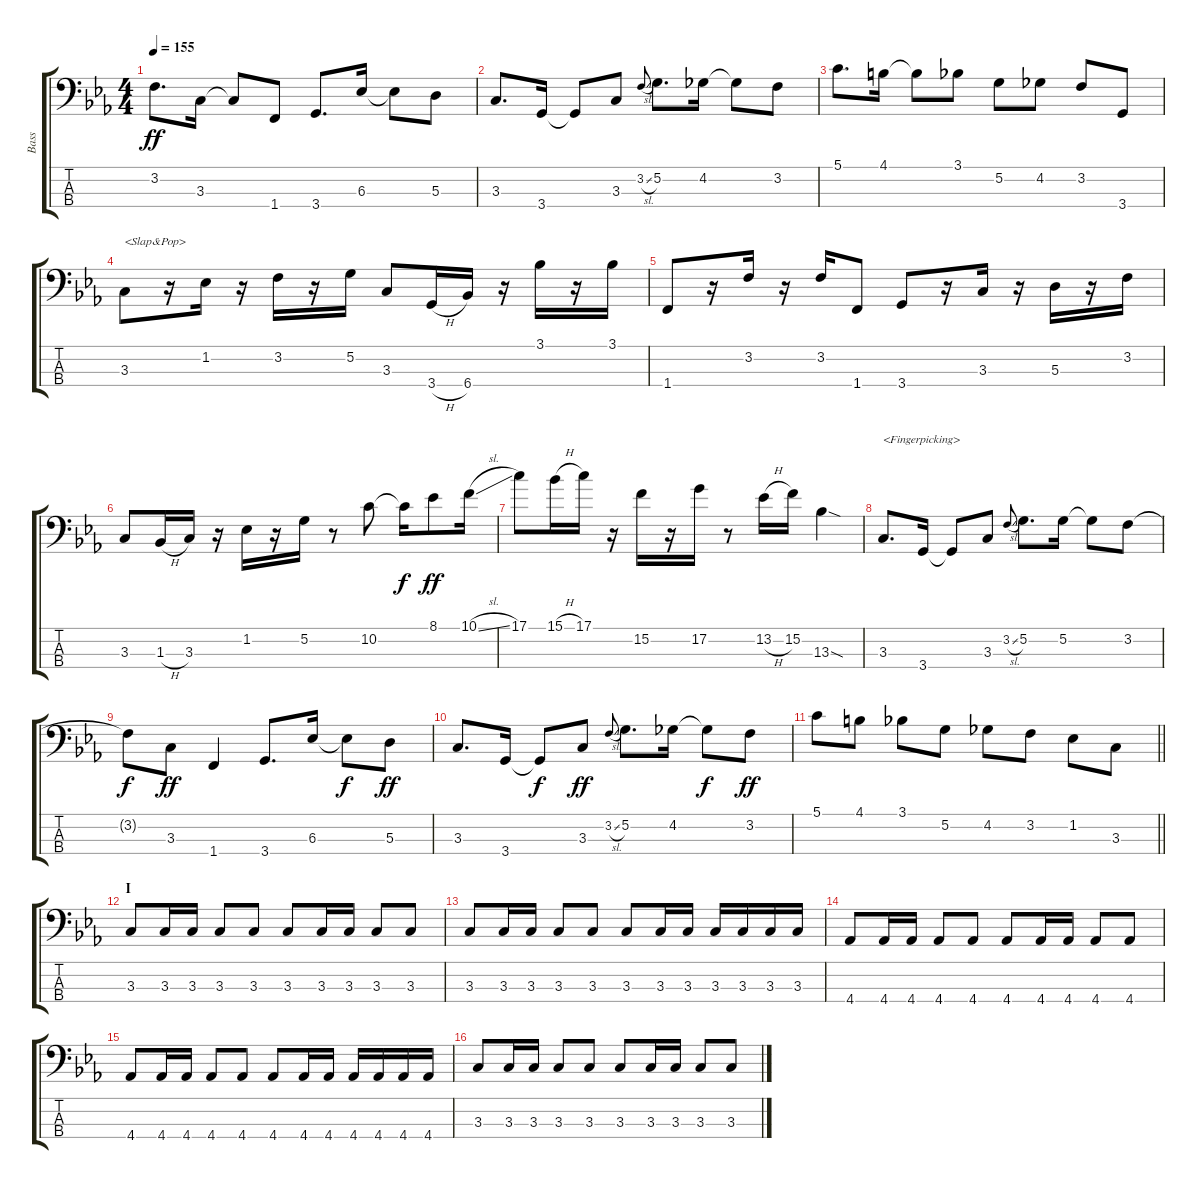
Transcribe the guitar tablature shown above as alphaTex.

\track ("Bass" "Bass") {instrument electricbassfinger}
\staff {score tabs}
\tuning (G2 D2 A1 E1) {hide}
\ts (4 4)
\tempo 155
\clef f4
\ks eb
3.2.8{d dy ff} 3.3.16 3.3{t}.8 1.4.8 3.4.8{d} 6.3.16 6.3{t}.8 5.3.8 |
3.3.8{d} 3.4.16 3.4{t}.8 3.3.8 3.2{sl}.8{gr onbeat} 5.2.8{d} 4.2.16 4.2{t}.8 3.2.8 |
5.1.8{d} 4.1.16 4.1{t}.8 3.1.8 5.2.8 4.2.8 3.2.8 3.4.8 |
3.3.8{txt "<Slap&Pop>" instrument slapbass1} r.16 1.2.16 r.16 3.2.16 r.16 5.2.16 3.3.8 3.4{h}.16 6.4.16 r.16 3.1.16 r.16 3.1.16 |
1.4.8 r.16 3.2.16 r.16 3.2.16 1.4.8 3.4.8 r.16 3.3.16 r.16 5.3.16 r.16 3.2.16 |
3.3.8 1.3{h}.16 3.3.16 r.16 1.2.16 r.16 5.2.16 r.8 10.2.8 10.2{t}.16{dy f} 8.1.8{dy ff} 10.1{sl}.16 |
17.1.8 15.1{h}.16 17.1.16 r.16 15.2.16 r.16 17.2.16 r.8 13.2{h}.16 15.2.16 13.3{sod}.4 |
3.3.8{d txt "<Fingerpicking>" instrument electricbassfinger} 3.4.16 3.4{t}.8 3.3.8 3.2{sl}.8{gr onbeat} 5.2.8{d} 5.2.16 5.2{t}.8 3.2.8 |
3.2{t}.8{dy f} 3.3.8{dy ff} 1.4.4 3.4.8{d} 6.3.16 6.3{t}.8{dy f} 5.3.8{dy ff} |
3.3.8{d} 3.4.16 3.4{t}.8{dy f} 3.3.8{dy ff} 3.2{sl}.8{gr onbeat} 5.2.8{d} 4.2.16 4.2{t}.8{dy f} 3.2.8{dy ff} |
\barLineRight lightlight
5.1.8 4.1.8 3.1.8 5.2.8 4.2.8 3.2.8 1.2.8 3.3.8 |
\section ("" "I")
3.3.8 3.3.16 3.3.16 3.3.8 3.3.8 3.3.8 3.3.16 3.3.16 3.3.8 3.3.8 |
3.3.8 3.3.16 3.3.16 3.3.8 3.3.8 3.3.8 3.3.16 3.3.16 3.3.16 3.3.16 3.3.16 3.3.16 |
4.4.8 4.4.16 4.4.16 4.4.8 4.4.8 4.4.8 4.4.16 4.4.16 4.4.8 4.4.8 |
4.4.8 4.4.16 4.4.16 4.4.8 4.4.8 4.4.8 4.4.16 4.4.16 4.4.16 4.4.16 4.4.16 4.4.16 |
3.3.8 3.3.16 3.3.16 3.3.8 3.3.8 3.3.8 3.3.16 3.3.16 3.3.8 3.3.8
